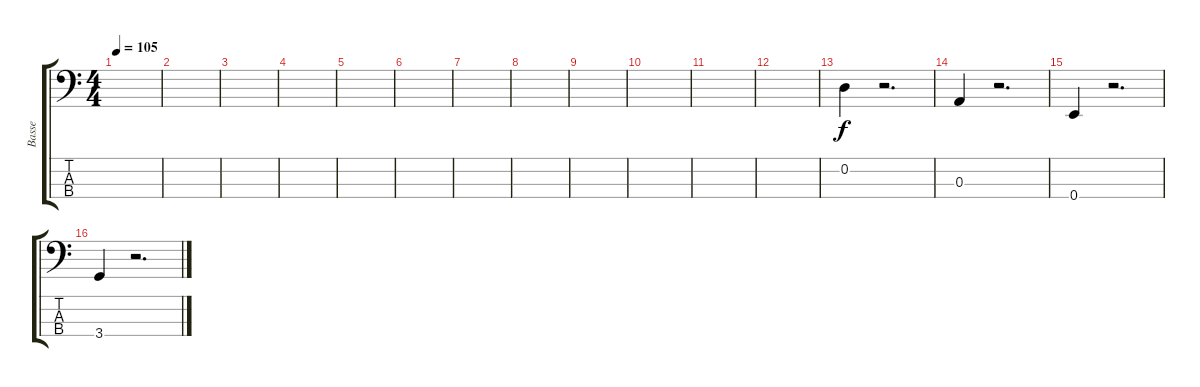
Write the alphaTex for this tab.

\track ("Basse" "Basse") {instrument electricbassfinger}
\staff {score tabs}
\tuning (G2 D2 A1 E1) {hide}
\ts (4 4)
\tempo 105
\clef f4
\ks c
|
|
|
|
|
|
|
|
|
|
|
|
0.2.4 r.2{d} |
0.3.4 r.2{d} |
0.4.4 r.2{d} |
3.4.4 r.2{d}
